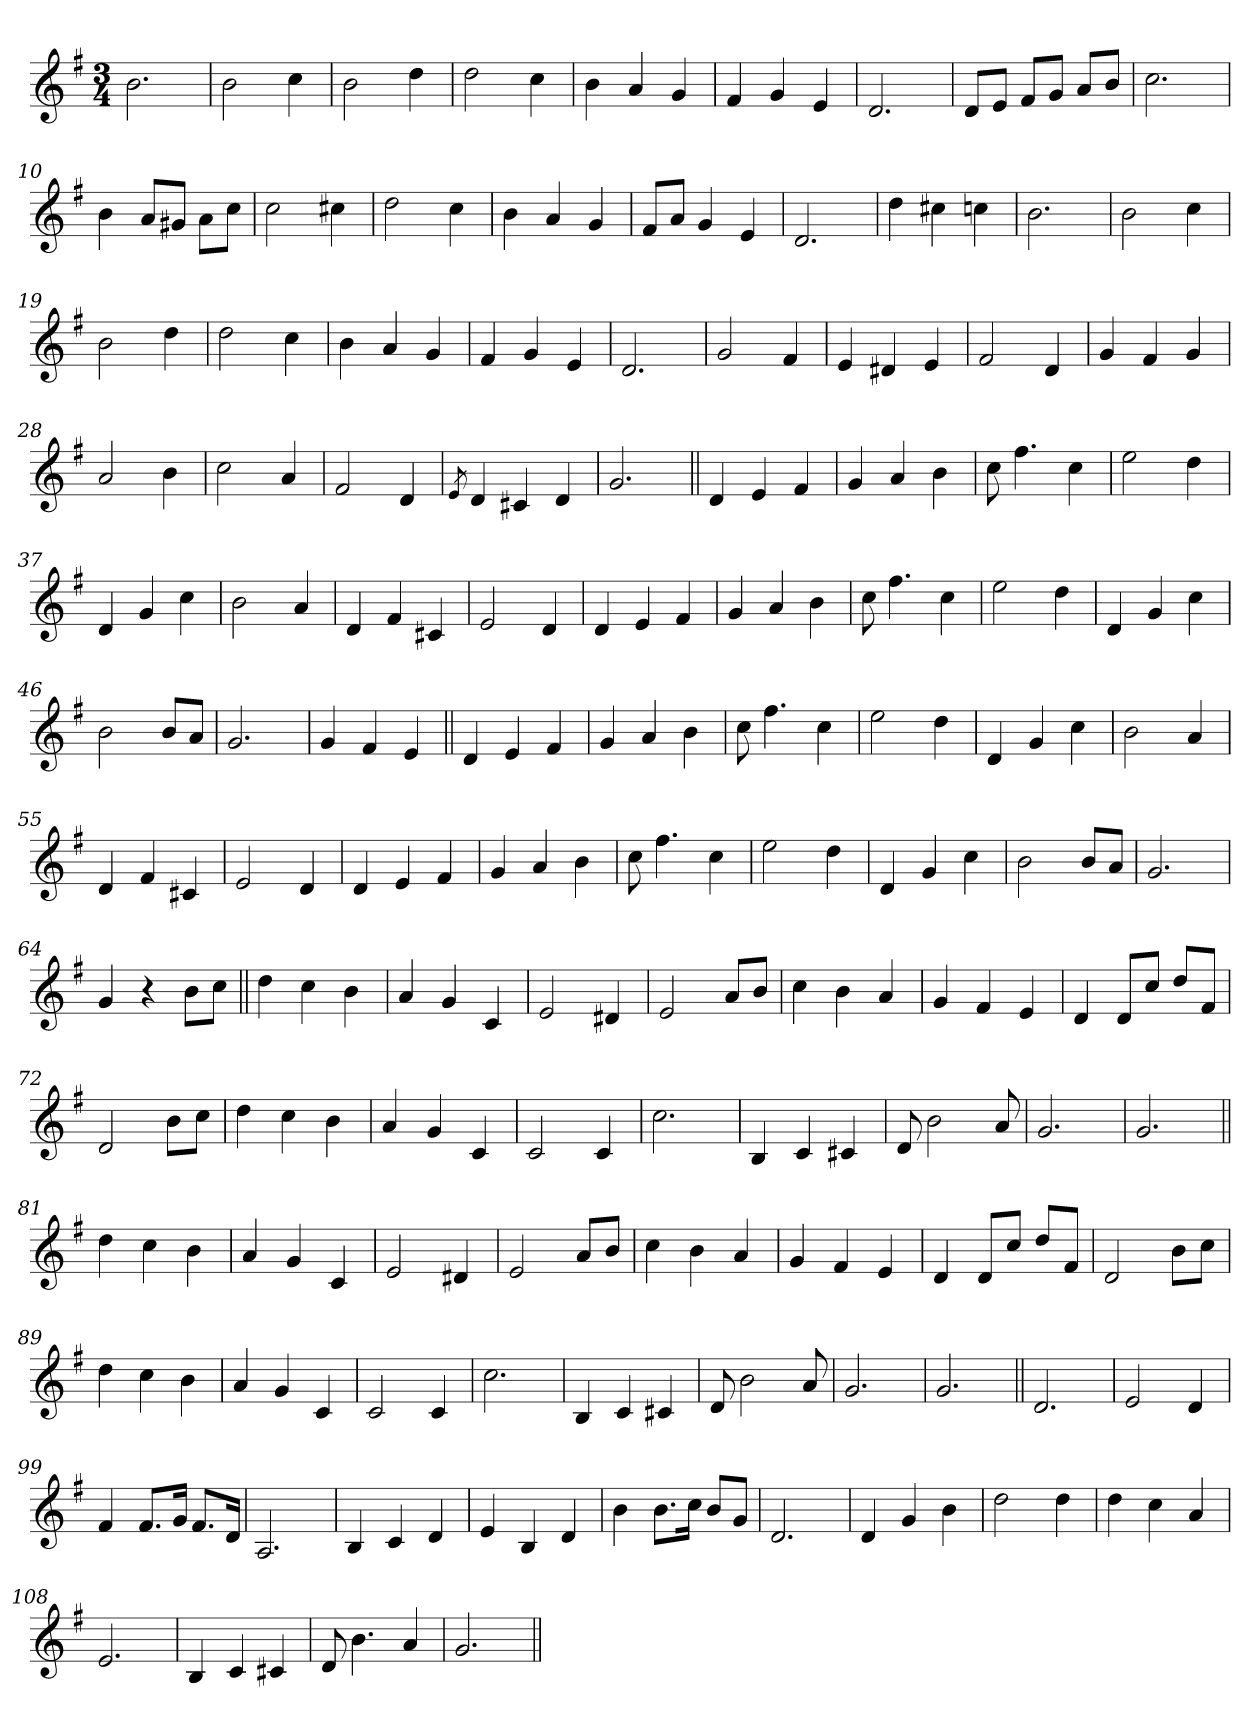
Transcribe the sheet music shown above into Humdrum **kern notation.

**kern
*part1
*staff1
*clefG2
*k[f#]
*G:
*M3/4
=1
2.b\
=2
2b\
4cc\
=3
2b\
4dd\
=4
2dd\
4cc\
=5
4b\
4a/
4g/
=6
4f#/
4g/
4e/
=7
2.d/
=8
8d/L
8e/J
8f#/L
8g/J
8a/L
8b/J
=9
2.cc\
=10
4b\
8a/L
8g#X/J
8a\L
8cc\J
=11
2cc\
4cc#X\
!!LO:LB:g=z
=12
2dd\
4cc\
=13
4b\
4a/
4g/
=14
8f#/L
8a/J
4g/
4e/
=15
2.d/
=16
4dd\
4cc#X\
4ccn\
=17
2.b\
=18
2b\
4cc\
=19
2b\
4dd\
=20
2dd\
4cc\
=21
4b\
4a/
4g/
=22
4f#/
4g/
4e/
=23
2.d/
!!LO:LB:g=z
=24
2g/
4f#/
=25
4e/
4d#X/
4e/
=26
2f#/
4d/
=27
4g/
4f#/
4g/
=28
2a/
4b\
=29
2cc\
4a/
=30
2f#/
4d/
=31
8qe/
4d/
4c#X/
4d/
=32
2.g/
=33||
4d/
4e/
4f#/
=34
4g/
4a/
4b\
!!LO:LB:g=z
=35
8cc\
4.ff#\
4cc\
=36
2ee\
4dd\
=37
4d/
4g/
4cc\
=38
2b\
4a/
=39
4d/
4f#/
4c#X/
=40
2e/
4d/
=41
4d/
4e/
4f#/
=42
4g/
4a/
4b\
=43
8cc\
4.ff#\
4cc\
=44
2ee\
4dd\
=45
4d/
4g/
4cc\
!!LO:LB:g=z
=46
2b\
8b/L
8a/J
=47
2.g/
=48
4g/
4f#/
4e/
=49||
4d/
4e/
4f#/
=50
4g/
4a/
4b\
=51
8cc\
4.ff#\
4cc\
=52
2ee\
4dd\
=53
4d/
4g/
4cc\
=54
2b\
4a/
=55
4d/
4f#/
4c#X/
=56
2e/
4d/
!!LO:LB:g=z
=57
4d/
4e/
4f#/
=58
4g/
4a/
4b\
=59
8cc\
4.ff#\
4cc\
=60
2ee\
4dd\
=61
4d/
4g/
4cc\
=62
2b\
8b/L
8a/J
=63
2.g/
=64
4g/
4r
8b\L
8cc\J
=65||
4dd\
4cc\
4b\
=66
4a/
4g/
4c/
=67
2e/
4d#X/
!!LO:LB:g=z
=68
2e/
8a/L
8b/J
=69
4cc\
4b\
4a/
=70
4g/
4f#/
4e/
=71
4d/
8d/L
8cc/J
8dd/L
8f#/J
=72
2d/
8b\L
8cc\J
=73
4dd\
4cc\
4b\
=74
4a/
4g/
4c/
=75
2c/
4c/
=76
2.cc\
=77
4B/
4c/
4c#X/
!!LO:LB:g=z
=78
8d/
2b\
8a/
=79
2.g/
=80
2.g/
=81||
4dd\
4cc\
4b\
=82
4a/
4g/
4c/
=83
2e/
4d#X/
=84
2e/
8a/L
8b/J
=85
4cc\
4b\
4a/
=86
4g/
4f#/
4e/
=87
4d/
8d/L
8cc/J
8dd/L
8f#/J
=88
2d/
8b\L
8cc\J
!!LO:LB:g=z
=89
4dd\
4cc\
4b\
=90
4a/
4g/
4c/
=91
2c/
4c/
=92
2.cc\
=93
4B/
4c/
4c#X/
=94
8d/
2b\
8a/
=95
2.g/
=96
2.g/
=97||
2.d/
=98
2e/
4d/
=99
4f#/
8.f#/L
16g/Jk
8.f#/L
16d/Jk
!!LO:LB:g=z
=100
2.A/
=101
4B/
4c/
4d/
=102
4e/
4B/
4d/
=103
4b\
8.b\L
16cc\Jk
8b/L
8g/J
=104
2.d/
=105
4d/
4g/
4b\
=106
2dd\
4dd\
=107
4dd\
4cc\
4a/
=108
2.e/
=109
4B/
4c/
4c#X/
=110
8d/
4.b\
4a/
!!LO:PB:g=z
=111
2.g/
=||
*-
